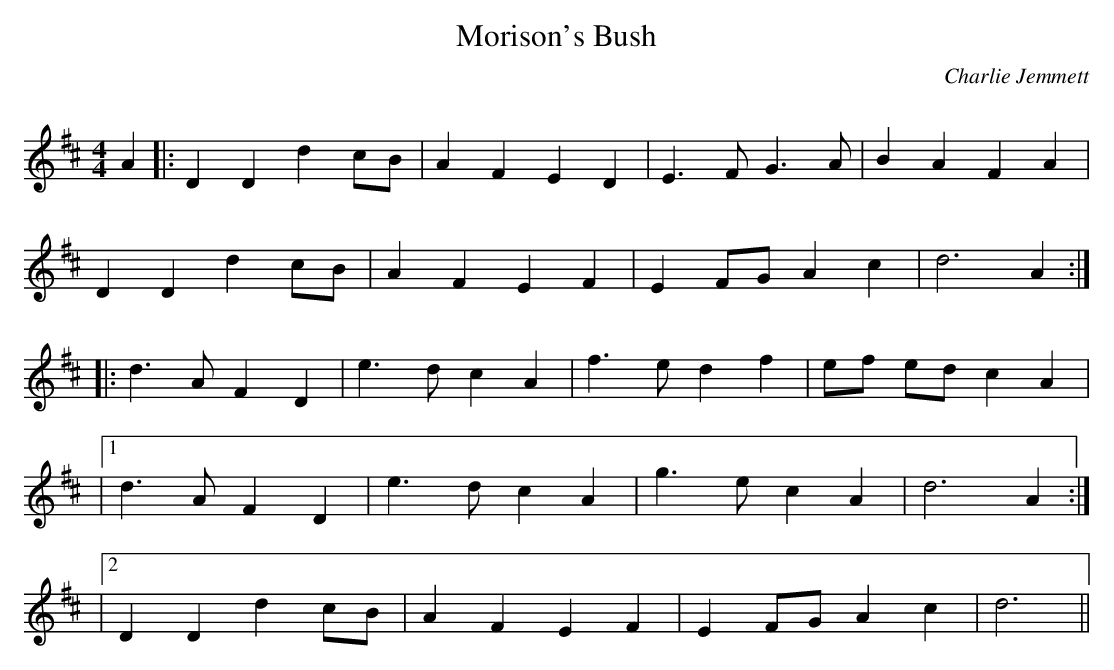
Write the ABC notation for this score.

X:1
T: Morison's Bush
C:Charlie Jemmett
Q: 232
K:D
M:4/4
L:1/8
A2|:D2 D2 d2 cB|A2 F2 E2 D2|E3F G3A|B2 A2 F2 A2|
D2 D2 d2 cB|A2 F2 E2 F2|E2 FG A2 c2|d6 A2:|
|:d3A F2 D2|e3d c2 A2|f3e d2 f2|ef ed c2 A2|
|1d3A F2 D2|e3d c2 A2|g3e c2 A2|d6 A2:|
|2D2 D2 d2 cB|A2 F2 E2 F2|E2 FG A2 c2|d6||
